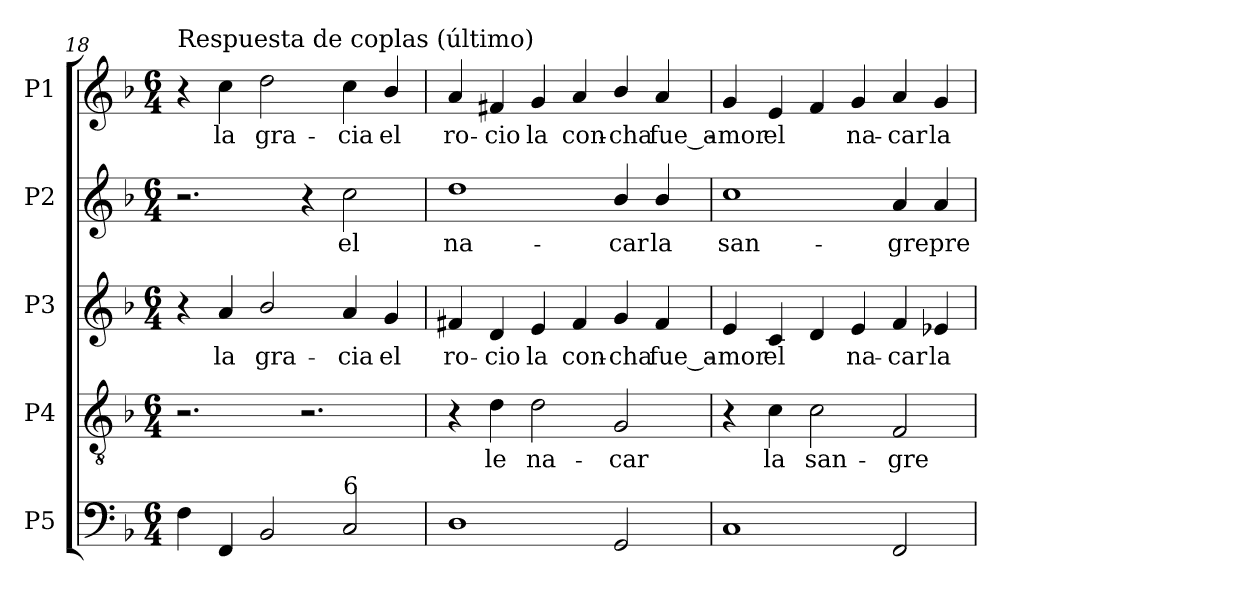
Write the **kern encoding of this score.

**kern	**kern	**text	**kern	**text	**kern	**text	**kern	**text
*part5	*part4	*part4	*part3	*part3	*part2	*part2	*part1	*part1
*staff5	*staff4	*staff4	*staff3	*staff3	*staff2	*staff2	*staff1	*staff1
*I"P5	*I"P4	*	*I"P3	*	*I"P2	*	*I"P1	*
!!LO:PB:g=z
*clefF4	*clefGv2	*	*clefG2	*	*clefG2	*	*clefG2	*
*	*ITrd7c12	*	*	*	*	*	*	*
*k[b-]	*k[b-]	*	*k[b-]	*	*k[b-]	*	*k[b-]	*
*F:	*F:	*	*F:	*	*F:	*	*F:	*
*M6/4	*M6/4	*	*M6/4	*	*M6/4	*	*M6/4	*
=18	=18	=18	=18	=18	=18	=18	=18	=18
!	!	!	!	!	!	!	!LO:TX:a:t=Respuesta de coplas (último)	!
4Fi\	2.r	.	4r	.	2.r	.	4r	.
!	!	!	!	!LO:LY:b:color=#000000	!	!	!	!
!	!	!	!	!	!	!	!	!LO:LY:b:color=#000000
4FFi/	.	.	4ai/	la	.	.	4cci\	la
!	!	!	!	!LO:LY:b:color=#000000	!	!	!	!
!	!	!	!	!	!	!	!	!LO:LY:b:color=#000000
2BB-i/	.	.	2b-i/	gra-	.	.	2ddi\	gra-
.	2.r	.	.	.	4r	.	.	.
!	!	!	!	!LO:LY:b:color=#000000	!	!	!	!
!	!	!	!	!	!	!LO:LY:b:color=#000000	!	!
!LO:TX:a:t=6	!	!	!	!	!	!	!	!
!	!	!	!	!	!	!	!	!LO:LY:b:color=#000000
2Ci/	.	.	4ai/	-cia	2cci\	el	4cci\	-cia
!	!	!	!	!LO:LY:b:color=#000000	!	!	!	!
!	!	!	!	!	!	!	!	!LO:LY:b:color=#000000
.	.	.	4gi/	el	.	.	4b-i/	el
=19	=19	=19	=19	=19	=19	=19	=19	=19
!	!	!	!	!LO:LY:b:color=#000000	!	!	!	!
!	!	!	!	!	!	!LO:LY:b:color=#000000	!	!
!	!	!	!	!	!	!	!	!LO:LY:b:color=#000000
1Di	4r	.	4f#Xi/	ro-	1ddi	na-	4ai/	ro-
!	!	!LO:LY:b:color=#000000	!	!	!	!	!	!
!	!	!	!	!LO:LY:b:color=#000000	!	!	!	!
!	!	!	!	!	!	!	!	!LO:LY:b:color=#000000
.	4Di\	le	4di/	-cio	.	.	4f#Xi/	-cio
!	!	!LO:LY:b:color=#000000	!	!	!	!	!	!
!	!	!	!	!LO:LY:b:color=#000000	!	!	!	!
!	!	!	!	!	!	!	!	!LO:LY:b:color=#000000
.	2Di\	na-	4ei/	la	.	.	4gi/	la
!	!	!	!	!LO:LY:b:color=#000000	!	!	!	!
!	!	!	!	!	!	!	!	!LO:LY:b:color=#000000
.	.	.	4f#i/	con-	.	.	4ai/	con-
!	!	!LO:LY:b:color=#000000	!	!	!	!	!	!
!	!	!	!	!LO:LY:b:color=#000000	!	!	!	!
!	!	!	!	!	!	!LO:LY:b:color=#000000	!	!
!	!	!	!	!	!	!	!	!LO:LY:b:color=#000000
2GGi/	2GGi/	-car	4gi/	-cha	4b-i/	-car	4b-i/	-cha
!	!	!	!	!LO:LY:b:color=#000000	!	!	!	!
!	!	!	!	!	!	!LO:LY:b:color=#000000	!	!
!	!	!	!	!	!	!	!	!LO:LY:b:color=#000000
.	.	.	4f#i/	fue_a-	4b-i/	la	4ai/	fue_a-
=20	=20	=20	=20	=20	=20	=20	=20	=20
!	!	!	!	!LO:LY:b:color=#000000	!	!	!	!
!	!	!	!	!	!	!LO:LY:b:color=#000000	!	!
!	!	!	!	!	!	!	!	!LO:LY:b:color=#000000
1Ci	4r	.	4ei/	-mor	1cci	san-	4gi/	-mor
!	!	!LO:LY:b:color=#000000	!	!	!	!	!	!
!	!	!	!	!LO:LY:b:color=#000000	!	!	!	!
!	!	!	!	!	!	!	!	!LO:LY:b:color=#000000
.	4Ci\	la	4ci/	el	.	.	4ei/	el
!	!	!LO:LY:b:color=#000000	!	!	!	!	!	!
.	2Ci\	san-	4di/	.	.	.	4fi/	.
!	!	!	!	!LO:LY:b:color=#000000	!	!	!	!
!	!	!	!	!	!	!	!	!LO:LY:b:color=#000000
.	.	.	4ei/	na-	.	.	4gi/	na-
!	!	!LO:LY:b:color=#000000	!	!	!	!	!	!
!	!	!	!	!LO:LY:b:color=#000000	!	!	!	!
!	!	!	!	!	!	!LO:LY:b:color=#000000	!	!
!	!	!	!	!	!	!	!	!LO:LY:b:color=#000000
2FFi/	2FFi/	-gre	4fi/	-car	4ai/	-gre	4ai/	-car
!	!	!	!	!LO:LY:b:color=#000000	!	!	!	!
!	!	!	!	!	!	!LO:LY:b:color=#000000	!	!
!	!	!	!	!	!	!	!	!LO:LY:b:color=#000000
.	.	.	4e-Xi/	la	4ai/	pre-	4gi/	la
=	=	=	=	=	=	=	=	=
*-	*-	*-	*-	*-	*-	*-	*-	*-
